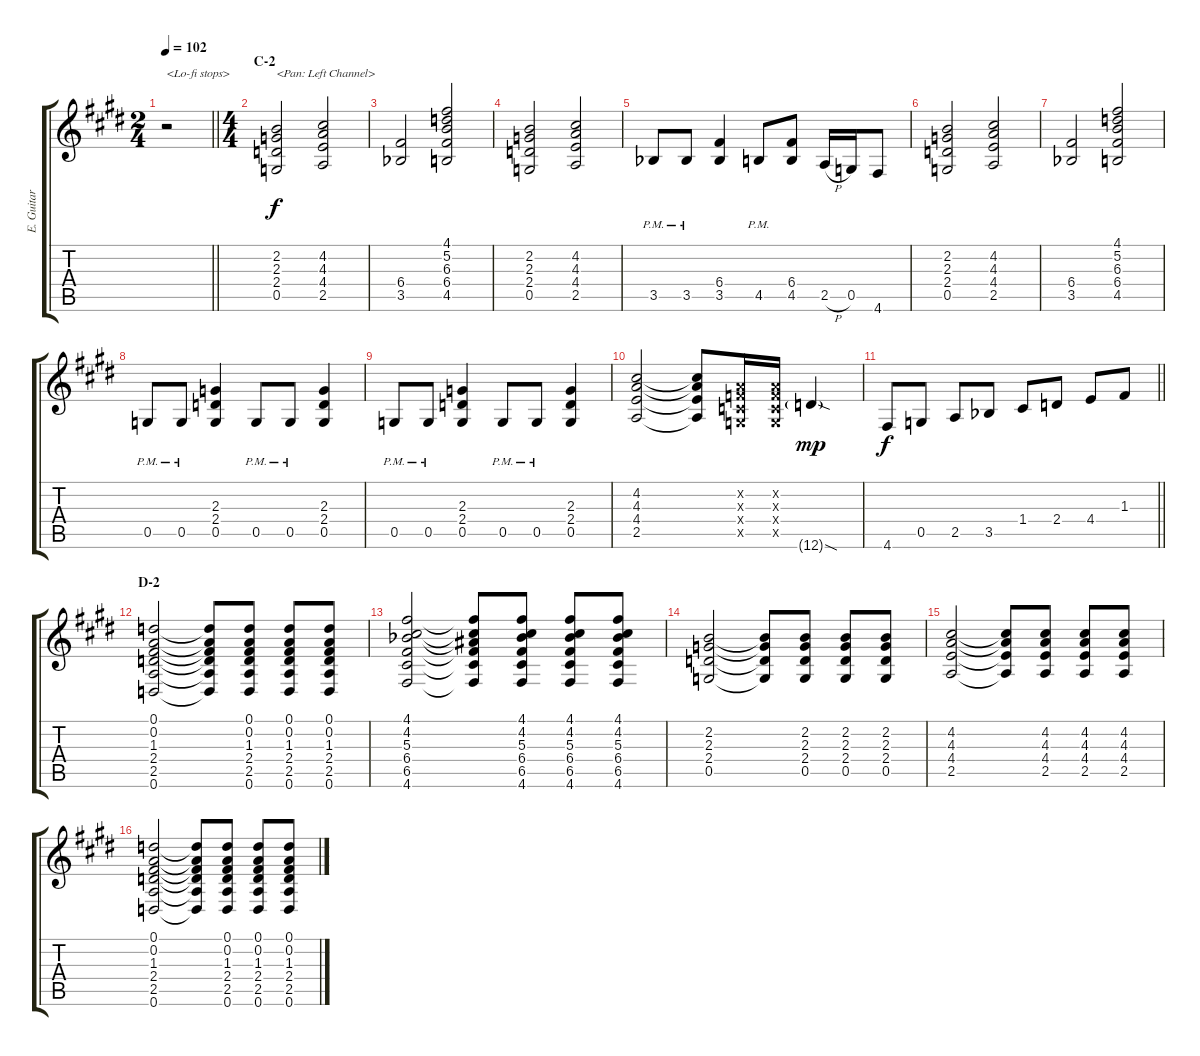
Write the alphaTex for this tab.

\track ("E. Guitar II" "E. Guitar ") {instrument overdrivenguitar}
\staff {score tabs}
\tuning (D4 A3 F3 C3 G2 D2) {hide}
\ts (2 4)
\tempo 102
\clef g2
\barLineRight lightlight
\ks e
r.2{txt "<Lo-fi stops>" dy f} |
\ts (4 4)
\section ("" "C-2")
(2.2 2.3 2.4 0.5).2{txt "<Pan: Left Channel>" volume 13 balance 1} (4.2 4.3 4.4 2.5).2 |
(6.4 3.5{acc b}).2 (4.1 5.2 6.3 6.4 4.5).2 |
(2.2 2.3 2.4 0.5).2 (4.2 4.3 4.4 2.5).2 |
3.5{pm acc b}.8 3.5{pm acc b}.8 (6.4 3.5{acc b}).4 4.5{pm}.8 (6.4 4.5).8 2.5{h}.16 0.5.16 4.6.8 |
(2.2 2.3 2.4 0.5).2 (4.2 4.3 4.4 2.5).2 |
(6.4 3.5{acc b}).2 (4.1 5.2 6.3 6.4 4.5).2 |
0.5{pm}.8 0.5{pm}.8 (2.3 2.4 0.5).4 0.5{pm}.8 0.5{pm}.8 (2.3 2.4 0.5).4 |
0.5{pm}.8 0.5{pm}.8 (2.3 2.4 0.5).4 0.5{pm}.8 0.5{pm}.8 (2.3 2.4 0.5).4 |
(4.2 4.3 4.4 2.5).2 (4.2{t} 4.3{t} 4.4{t} 2.5{t}).8 (0.2{x} 0.3{x} 0.4{x} 0.5{x}).16 (0.2{x} 0.3{x} 0.4{x} 0.5{x}).16 12.6{sod g}.4{dy mp} |
\barLineRight lightlight
4.6.8{dy f} 0.5.8 2.5.8 3.5{acc b}.8 1.4.8 2.4.8 4.4.8 1.3.8 |
\section ("" "D-2")
(0.1 0.2 1.3 2.4 2.5 0.6).2 (0.1{t} 0.2{t} 1.3{t} 2.4{t} 2.5{t} 0.6{t}).8 (0.1 0.2 1.3 2.4 2.5 0.6).8 (0.1 0.2 1.3 2.4 2.5 0.6).8 (0.1 0.2 1.3 2.4 2.5 0.6).8 |
(4.1 4.2 5.3{acc b} 6.4 6.5 4.6).2 (4.1{t} 4.2{t} 5.3{t} 6.4{t} 6.5{t} 4.6{t}).8 (4.1 4.2 5.3{acc b} 6.4 6.5 4.6).8 (4.1 4.2 5.3{acc b} 6.4 6.5 4.6).8 (4.1 4.2 5.3{acc b} 6.4 6.5 4.6).8 |
(2.2 2.3 2.4 0.5).2 (2.2{t} 2.3{t} 2.4{t} 0.5{t}).8 (2.2 2.3 2.4 0.5).8 (2.2 2.3 2.4 0.5).8 (2.2 2.3 2.4 0.5).8 |
(4.2 4.3 4.4 2.5).2 (4.2{t} 4.3{t} 4.4{t} 2.5{t}).8 (4.2 4.3 4.4 2.5).8 (4.2 4.3 4.4 2.5).8 (4.2 4.3 4.4 2.5).8 |
(0.1 0.2 1.3 2.4 2.5 0.6).2 (0.1{t} 0.2{t} 1.3{t} 2.4{t} 2.5{t} 0.6{t}).8 (0.1 0.2 1.3 2.4 2.5 0.6).8 (0.1 0.2 1.3 2.4 2.5 0.6).8 (0.1 0.2 1.3 2.4 2.5 0.6).8
